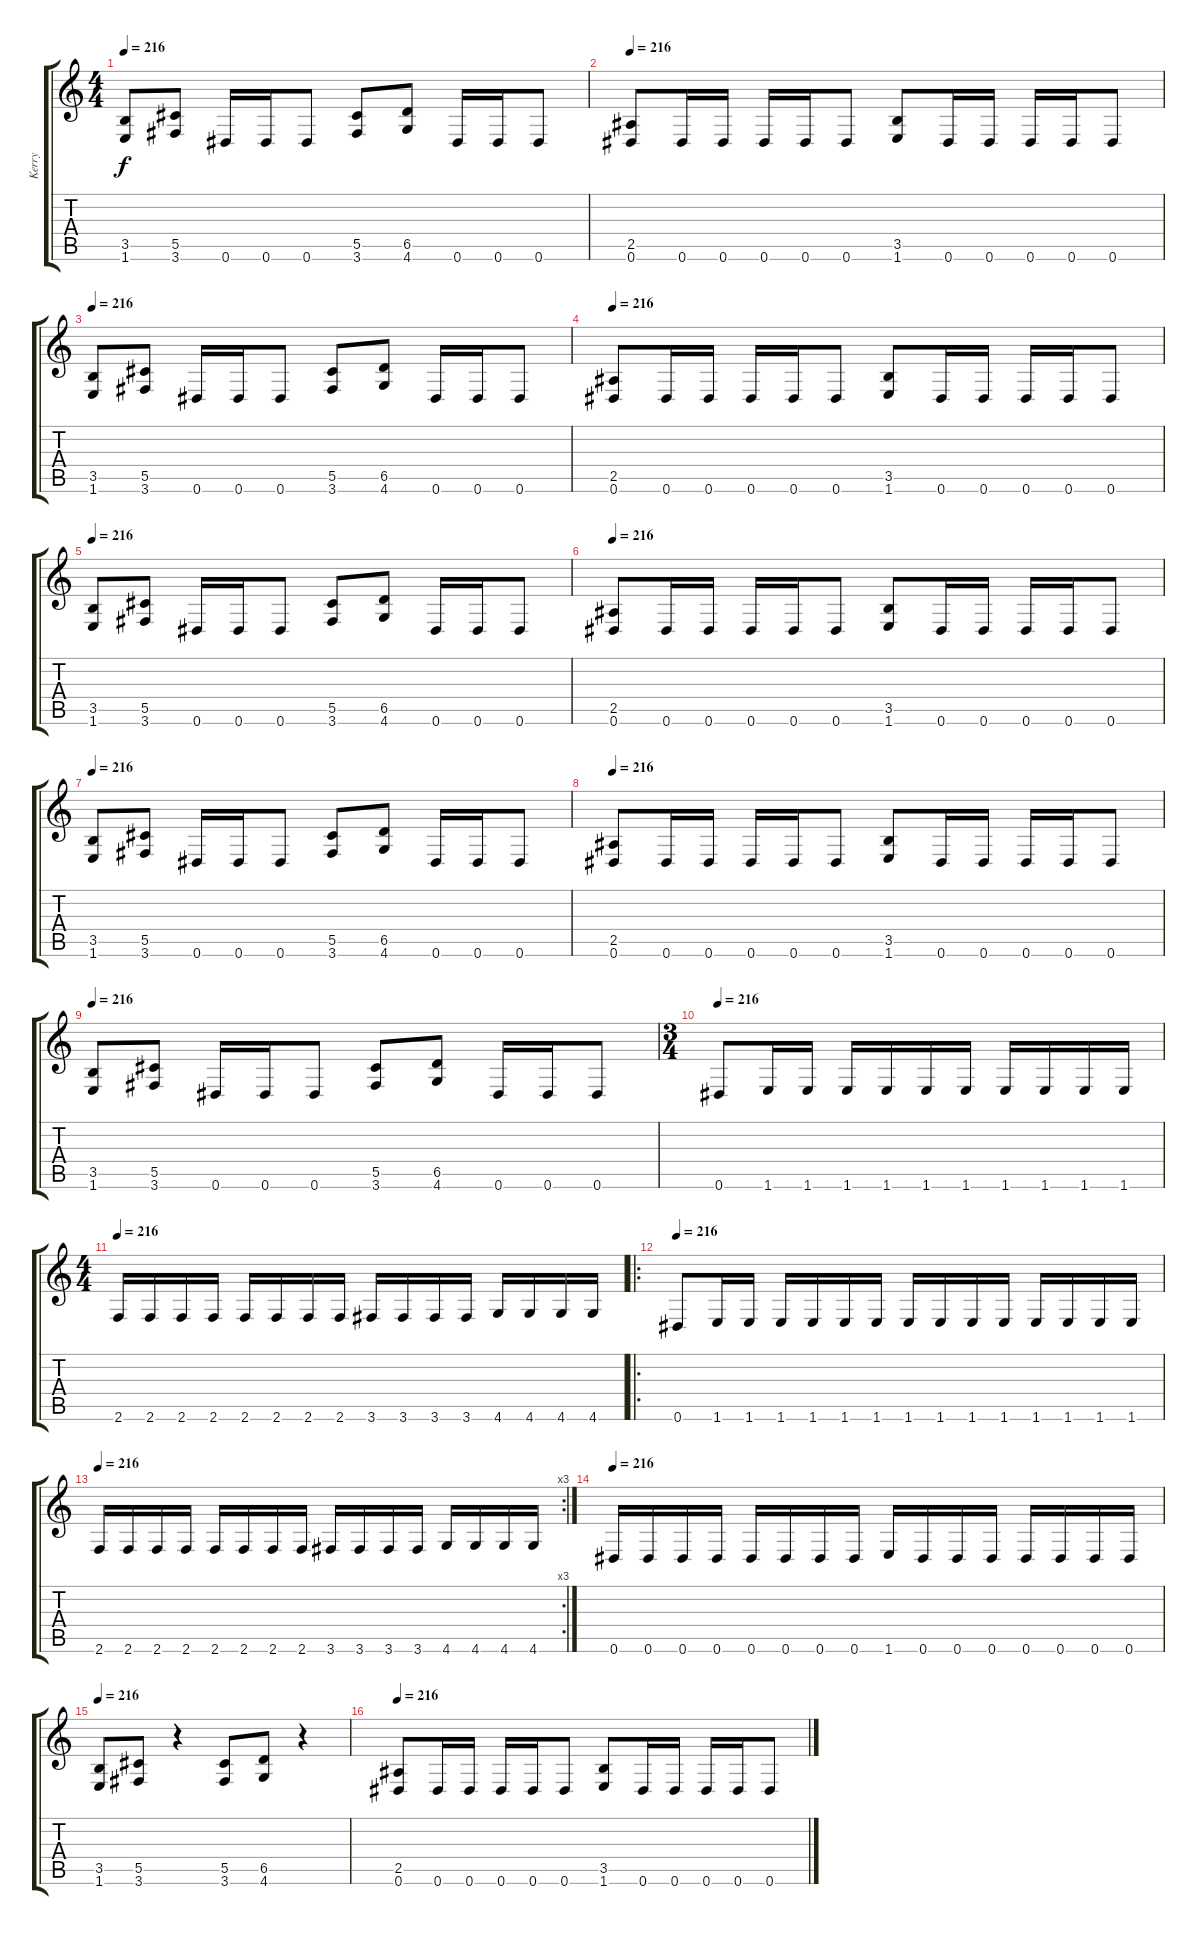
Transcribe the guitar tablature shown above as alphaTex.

\track ("Kerry" "Kerry") {instrument distortionguitar}
\staff {score tabs}
\tuning (Eb4 Bb3 Gb3 Db3 Ab2 Eb2) {hide}
\ts (4 4)
\tempo 216
\clef g2
\ks c
(3.5 1.6).8{dy f} (5.5 3.6).8 0.6.16 0.6.16 0.6.8 (5.5 3.6).8 (6.5 4.6).8 0.6.16 0.6.16 0.6.8 |
\tempo 216
(2.5 0.6).8 0.6.16 0.6.16 0.6.16 0.6.16 0.6.8 (3.5 1.6).8 0.6.16 0.6.16 0.6.16 0.6.16 0.6.8 |
\tempo 216
(3.5 1.6).8 (5.5 3.6).8 0.6.16 0.6.16 0.6.8 (5.5 3.6).8 (6.5 4.6).8 0.6.16 0.6.16 0.6.8 |
\tempo 216
(2.5 0.6).8 0.6.16 0.6.16 0.6.16 0.6.16 0.6.8 (3.5 1.6).8 0.6.16 0.6.16 0.6.16 0.6.16 0.6.8 |
\tempo 216
(3.5 1.6).8 (5.5 3.6).8 0.6.16 0.6.16 0.6.8 (5.5 3.6).8 (6.5 4.6).8 0.6.16 0.6.16 0.6.8 |
\tempo 216
(2.5 0.6).8 0.6.16 0.6.16 0.6.16 0.6.16 0.6.8 (3.5 1.6).8 0.6.16 0.6.16 0.6.16 0.6.16 0.6.8 |
\tempo 216
(3.5 1.6).8 (5.5 3.6).8 0.6.16 0.6.16 0.6.8 (5.5 3.6).8 (6.5 4.6).8 0.6.16 0.6.16 0.6.8 |
\tempo 216
(2.5 0.6).8 0.6.16 0.6.16 0.6.16 0.6.16 0.6.8 (3.5 1.6).8 0.6.16 0.6.16 0.6.16 0.6.16 0.6.8 |
\tempo 216
(3.5 1.6).8 (5.5 3.6).8 0.6.16 0.6.16 0.6.8 (5.5 3.6).8 (6.5 4.6).8 0.6.16 0.6.16 0.6.8 |
\ts (3 4)
\tempo 216
0.6.8 1.6.16 1.6.16 1.6.16 1.6.16 1.6.16 1.6.16 1.6.16 1.6.16 1.6.16 1.6.16 |
\ts (4 4)
\tempo 216
2.6.16 2.6.16 2.6.16 2.6.16 2.6.16 2.6.16 2.6.16 2.6.16 3.6.16 3.6.16 3.6.16 3.6.16 4.6.16 4.6.16 4.6.16 4.6.16 |
\ro
\tempo 216
0.6.8 1.6.16 1.6.16 1.6.16 1.6.16 1.6.16 1.6.16 1.6.16 1.6.16 1.6.16 1.6.16 1.6.16 1.6.16 1.6.16 1.6.16 |
\rc 3
\tempo 216
2.6.16 2.6.16 2.6.16 2.6.16 2.6.16 2.6.16 2.6.16 2.6.16 3.6.16 3.6.16 3.6.16 3.6.16 4.6.16 4.6.16 4.6.16 4.6.16 |
\tempo 216
0.6.16 0.6.16 0.6.16 0.6.16 0.6.16 0.6.16 0.6.16 0.6.16 1.6.16 0.6.16 0.6.16 0.6.16 0.6.16 0.6.16 0.6.16 0.6.16 |
\tempo 216
(3.5 1.6).8 (5.5 3.6).8 r.4 (5.5 3.6).8 (6.5 4.6).8 r.4 |
\tempo 216
(2.5 0.6).8 0.6.16 0.6.16 0.6.16 0.6.16 0.6.8 (3.5 1.6).8 0.6.16 0.6.16 0.6.16 0.6.16 0.6.8
